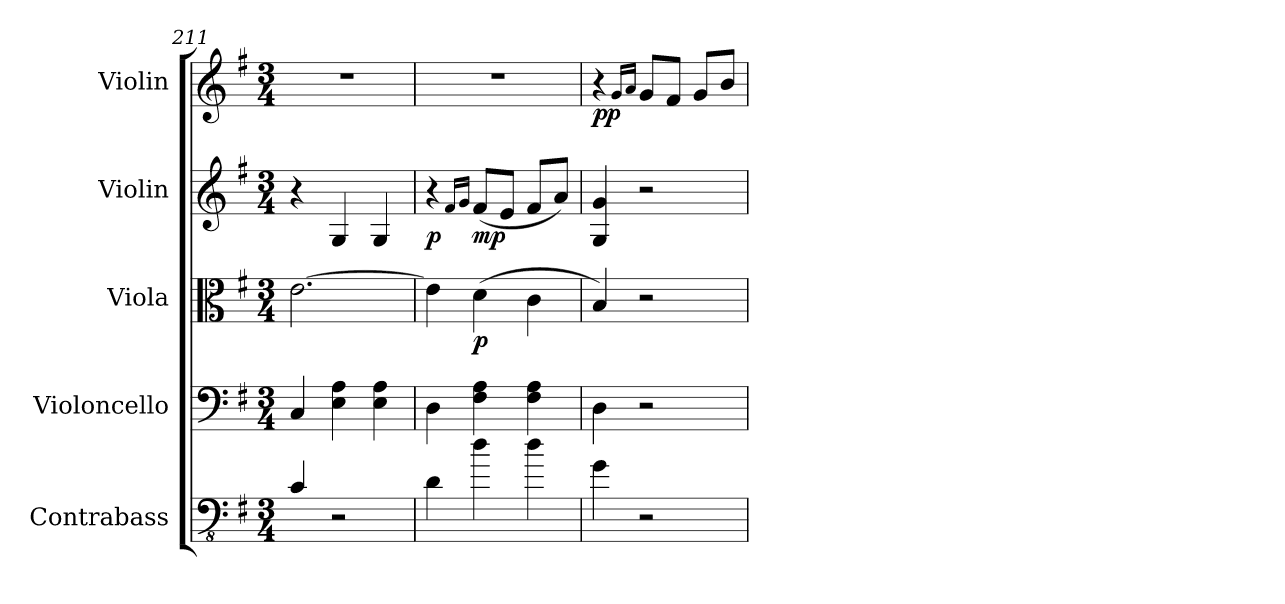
**kern	**kern	**kern	**dynam	**kern	**dynam	**kern	**dynam
*part5	*part4	*part3	*part3	*part2	*part2	*part1	*part1
*staff5	*staff4	*staff3	*staff3	*staff2	*staff2	*staff1	*staff1
*I"Contrabass	*I"Violoncello	*I"Viola	*	*I"Violin	*	*I"Violin	*
*I'Cb.	*I'Vc.	*I'Vla.	*	*I'Vln.	*	*I'Vln.	*
*clefFv4	*clefF4	*clefC3	*	*clefG2	*	*clefG2	*
*ITrd7c12	*	*	*	*	*	*	*
*k[f#]	*k[f#]	*k[f#]	*	*k[f#]	*	*k[f#]	*
*M3/4	*M3/4	*M3/4	*	*M3/4	*	*M3/4	*
=211	=211	=211	=211	=211	=211	=211	=211
4CC/	4C/	[2.e\	.	4r	.	2.r	.
2r	4E\ 4A\	.	.	4G/	.	.	.
.	4E\ 4A\	.	.	4G/	.	.	.
=212	=212	=212	=212	=212	=212	=212	=212
!	!	!	!	!	!LO:DY:b	!	!
4DD\	4D\	4e\]	.	4r	p	2.r	.
.	.	.	.	16qf#/LL	.	.	.
.	.	.	.	16qg/JJ	.	.	.
!	!	!	!LO:DY:b	!	!LO:DY:b	!	!
4D\	4F#\ 4A\	(4d\	p	(8f#/L	mp	.	.
.	.	.	.	8e/J	.	.	.
4D\	4F#\ 4A\	4c\	.	8f#/L	.	.	.
.	.	.	.	8a/J)	.	.	.
!!LO:PB:g=z
=213	=213	=213	=213	=213	=213	=213	=213
!	!	!	!	!	!	!	!LO:DY:b
4GG\	4D\	4B/)	.	4G/ 4g/	.	4r	pp
.	.	.	.	.	.	16qg/LL	.
.	.	.	.	.	.	16qa/JJ	.
2r	2r	2r	.	2r	.	8g/L	.
.	.	.	.	.	.	8f#/J	.
.	.	.	.	.	.	8g/L	.
.	.	.	.	.	.	8b/J	.
=	=	=	=	=	=	=	=
*-	*-	*-	*-	*-	*-	*-	*-
